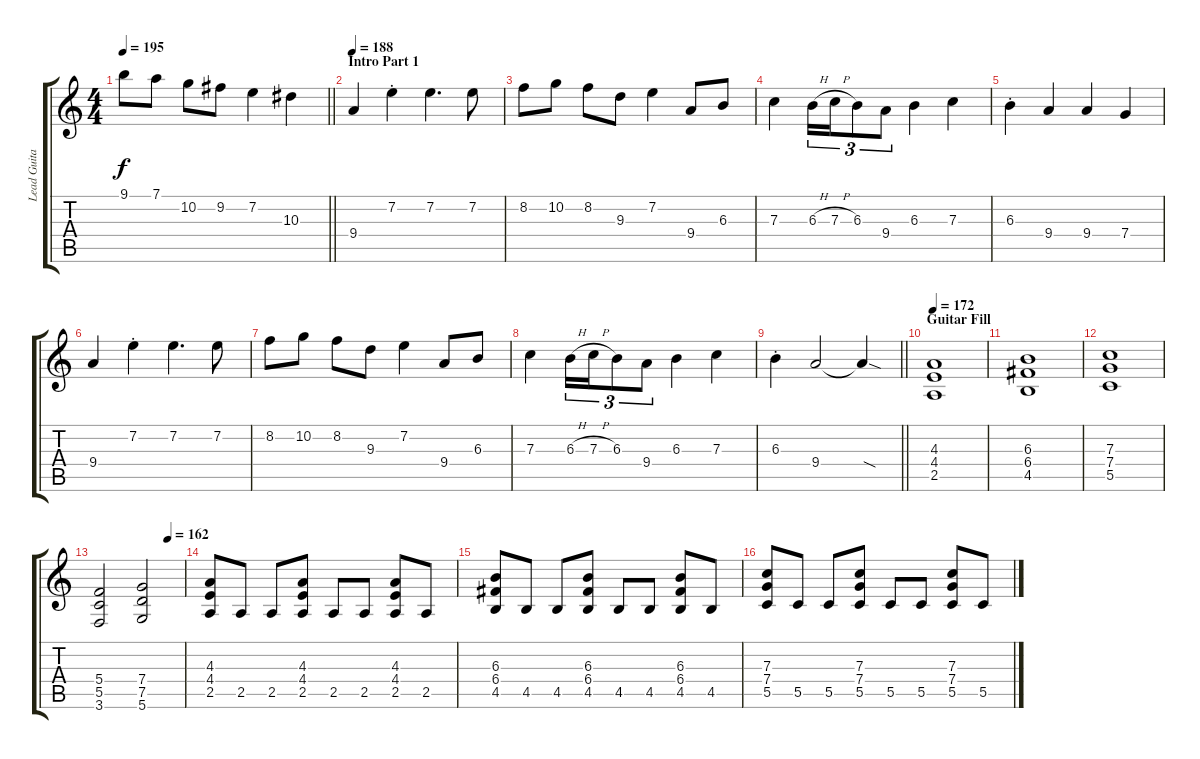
\track ("Lead Guitar" "Lead Guita") {instrument distortionguitar}
\staff {score tabs}
\tuning (D4 A3 F3 C3 G2 D2) {hide}
\ts (4 4)
\tempo 195
\clef g2
\barLineRight lightlight
\ks c
9.1.8{dy f} 7.1.8 10.2.8 9.2.8 7.2.4 10.3.4 |
\section ("" "Intro Part 1")
\tempo 188
9.4.4 7.2{st}.4 7.2.4{d} 7.2.8 |
8.2.8 10.2.8 8.2.8 9.3.8 7.2.4 9.4.8 6.3.8 |
7.3.4 6.3{h}.16{tu (3 2)} 7.3{h}.16{tu (3 2)} 6.3.8{tu (3 2)} 9.4.8{tu (3 2)} 6.3.4 7.3.4 |
6.3{st}.4 9.4.4 9.4.4 7.4.4 |
9.4.4 7.2{st}.4 7.2.4{d} 7.2.8 |
8.2.8 10.2.8 8.2.8 9.3.8 7.2.4 9.4.8 6.3.8 |
7.3.4 6.3{h}.16{tu (3 2)} 7.3{h}.16{tu (3 2)} 6.3.8{tu (3 2)} 9.4.8{tu (3 2)} 6.3.4 7.3.4 |
\barLineRight lightlight
6.3{st}.4 9.4.2 9.4{sod t}.4 |
\section ("" "Guitar Fill")
\tempo 172
(4.3 4.4 2.5).1 |
(6.3 6.4 4.5).1 |
(7.3 7.4 5.5).1 |
\tempo (162 0.8125)
(5.4 5.5 3.6).2 (7.4 7.5 5.6).2 |
(4.3 4.4 2.5).8 2.5.8 2.5.8 (4.3 4.4 2.5).8 2.5.8 2.5.8 (4.3 4.4 2.5).8 2.5.8 |
(6.3 6.4 4.5).8 4.5.8 4.5.8 (6.3 6.4 4.5).8 4.5.8 4.5.8 (6.3 6.4 4.5).8 4.5.8 |
(7.3 7.4 5.5).8 5.5.8 5.5.8 (7.3 7.4 5.5).8 5.5.8 5.5.8 (7.3 7.4 5.5).8 5.5.8
